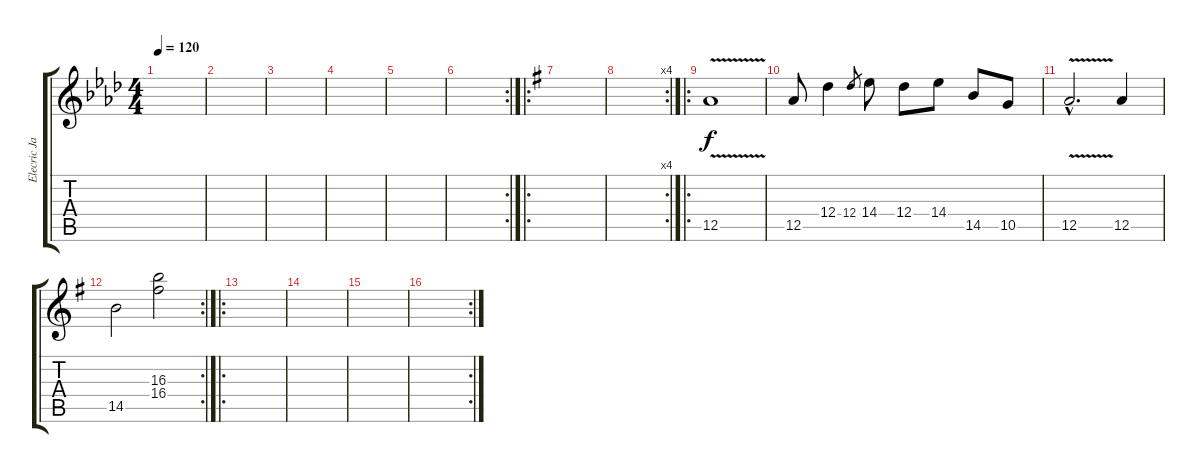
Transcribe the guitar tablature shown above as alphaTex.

\track ("Elecric Jazz Clean" "Elecric Ja") {instrument electricguitarjazz}
\staff {score tabs}
\tuning (E4 B3 G3 D3 A2 E2) {hide}
\ts (4 4)
\tempo 120
\clef g2
\ks fminor
|
|
|
|
|
\rc 2
|
\ro
\ks eminor
|
\rc 4
|
\ro
12.5{v}.1 |
12.5.8 12.4.4 12.4.8{gr} 14.4.8 12.4.8 14.4.8 14.5.8 10.5.8 |
12.5{v hac}.2{d} 12.5.4 |
\rc 2
14.5.2 (16.3 16.4).2 |
\ro
|
|
|
\rc 2
